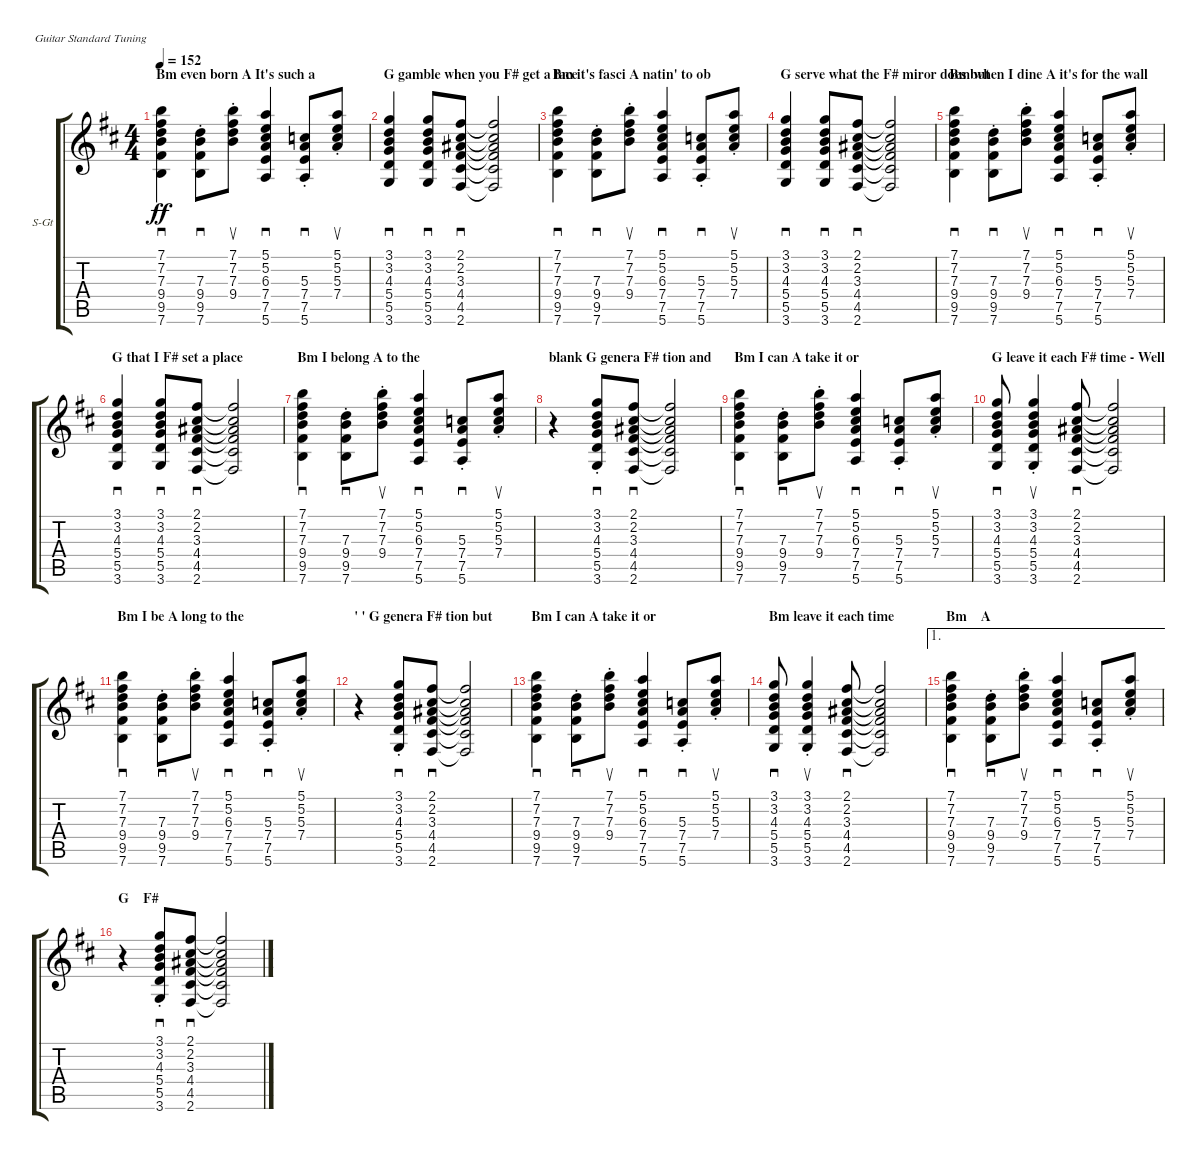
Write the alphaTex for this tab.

\bracketExtendMode groupsimilarinstruments
\firstSystemTrackNameOrientation horizontal
\otherSystemsTrackNameOrientation horizontal
\track ("Guitar - Ivan Julian" "S-Gt") {instrument acousticguitarsteel}
\staff {score tabs}
\tuning (E4 B3 G3 D3 A2 E2)
\ts (4 4)
\section ("" "Bm even born A It's such a ")
\tempo 152
\clef g2
\ks d
(7.6 9.5 9.4 7.3 7.2 7.1).4{sd dy ff} (7.6{st} 9.5{st} 9.4{st} 7.3{st}).8{sd} (9.4{st} 7.3{st} 7.2{st} 7.1{st}).8{su} (5.6 7.5 7.4 6.3 5.2 5.1).4{sd} (5.6{st} 7.5{st} 7.4{st} 5.3{st}).8{sd} (7.4{st} 5.3{st} 5.2{st} 5.1{st}).8{su} |
\section ("" "G gamble when you F# get a face")
(3.6 5.5 5.4 4.3 3.2 3.1).4{sd} (3.6 5.5 5.4 4.3 3.2 3.1).8{sd} (2.6 4.5 4.4 3.3 2.2 2.1).8{sd} (2.6{t} 4.5{t} 4.4{t} 3.3{t} 2.2{t} 2.1{t}).2 |
\section ("" "Bm it's fasci A natin' to ob")
(7.6 9.5 9.4 7.3 7.2 7.1).4{sd} (7.6{st} 9.5{st} 9.4{st} 7.3{st}).8{sd} (9.4{st} 7.3{st} 7.2{st} 7.1{st}).8{su} (5.6 7.5 7.4 6.3 5.2 5.1).4{sd} (5.6{st} 7.5{st} 7.4{st} 5.3{st}).8{sd} (7.4{st} 5.3{st} 5.2{st} 5.1{st}).8{su} |
\section ("" "G serve what the F# miror does but")
(3.6 5.5 5.4 4.3 3.2 3.1).4{sd} (3.6 5.5 5.4 4.3 3.2 3.1).8{sd} (2.6 4.5 4.4 3.3 2.2 2.1).8{sd} (2.6{t} 4.5{t} 4.4{t} 3.3{t} 2.2{t} 2.1{t}).2 |
\section ("" "Bm when I dine A it's for the wall")
(7.6 9.5 9.4 7.3 7.2 7.1).4{sd} (7.6{st} 9.5{st} 9.4{st} 7.3{st}).8{sd} (9.4{st} 7.3{st} 7.2{st} 7.1{st}).8{su} (5.6 7.5 7.4 6.3 5.2 5.1).4{sd} (5.6{st} 7.5{st} 7.4{st} 5.3{st}).8{sd} (7.4{st} 5.3{st} 5.2{st} 5.1{st}).8{su} |
\section ("" "G that I F# set a place")
(3.6 5.5 5.4 4.3 3.2 3.1).4{sd} (3.6 5.5 5.4 4.3 3.2 3.1).8{sd} (2.6 4.5 4.4 3.3 2.2 2.1).8{sd} (2.6{t} 4.5{t} 4.4{t} 3.3{t} 2.2{t} 2.1{t}).2 |
\section ("" "Bm I belong A to the")
(7.6 9.5 9.4 7.3 7.2 7.1).4{sd} (7.6{st} 9.5{st} 9.4{st} 7.3{st}).8{sd} (9.4{st} 7.3{st} 7.2{st} 7.1{st}).8{su} (5.6 7.5 7.4 6.3 5.2 5.1).4{sd} (5.6{st} 7.5{st} 7.4{st} 5.3{st}).8{sd} (7.4{st} 5.3{st} 5.2{st} 5.1{st}).8{su} |
\section ("" "blank G genera F# tion and")
r.4 (3.6{st} 5.5{st} 5.4{st} 4.3{st} 3.2{st} 3.1{st}).8{sd} (2.6 4.5 4.4 3.3 2.2 2.1).8{sd} (2.6{t} 4.5{t} 4.4{t} 3.3{t} 2.2{t} 2.1{t}).2 |
\section ("" "Bm I can A take it or")
(7.6 9.5 9.4 7.3 7.2 7.1).4{sd} (7.6{st} 9.5{st} 9.4{st} 7.3{st}).8{sd} (9.4{st} 7.3{st} 7.2{st} 7.1{st}).8{su} (5.6 7.5 7.4 6.3 5.2 5.1).4{sd} (5.6{st} 7.5{st} 7.4{st} 5.3{st}).8{sd} (7.4{st} 5.3{st} 5.2{st} 5.1{st}).8{su} |
\section ("" "G leave it each F# time - Well")
(3.6 5.5 5.4 4.3 3.2 3.1).8{sd} (3.6{st} 5.5{st} 5.4{st} 4.3{st} 3.2{st} 3.1{st}).4{su} (2.6 4.5 4.4 3.3 2.2 2.1).8{sd} (2.6{t} 4.5{t} 4.4{t} 3.3{t} 2.2{t} 2.1{t}).2 |
\section ("" "Bm I be A long to the")
(7.6 9.5 9.4 7.3 7.2 7.1).4{sd} (7.6{st} 9.5{st} 9.4{st} 7.3{st}).8{sd} (9.4{st} 7.3{st} 7.2{st} 7.1{st}).8{su} (5.6 7.5 7.4 6.3 5.2 5.1).4{sd} (5.6{st} 7.5{st} 7.4{st} 5.3{st}).8{sd} (7.4{st} 5.3{st} 5.2{st} 5.1{st}).8{su} |
\section ("" "' ' G genera F# tion but")
r.4 (3.6{st} 5.5{st} 5.4{st} 4.3{st} 3.2{st} 3.1{st}).8{sd} (2.6 4.5 4.4 3.3 2.2 2.1).8{sd} (2.6{t} 4.5{t} 4.4{t} 3.3{t} 2.2{t} 2.1{t}).2 |
\section ("" "Bm I can A take it or")
(7.6 9.5 9.4 7.3 7.2 7.1).4{sd} (7.6{st} 9.5{st} 9.4{st} 7.3{st}).8{sd} (9.4{st} 7.3{st} 7.2{st} 7.1{st}).8{su} (5.6 7.5 7.4 6.3 5.2 5.1).4{sd} (5.6{st} 7.5{st} 7.4{st} 5.3{st}).8{sd} (7.4{st} 5.3{st} 5.2{st} 5.1{st}).8{su} |
\section ("" "Bm leave it each time")
(3.6 5.5 5.4 4.3 3.2 3.1).8{sd} (3.6{st} 5.5{st} 5.4{st} 4.3{st} 3.2{st} 3.1{st}).4{su} (2.6 4.5 4.4 3.3 2.2 2.1).8{sd} (2.6{t} 4.5{t} 4.4{t} 3.3{t} 2.2{t} 2.1{t}).2 |
\ae 1
\section ("" "Bm    A")
(7.6 9.5 9.4 7.3 7.2 7.1).4{sd} (7.6{st} 9.5{st} 9.4{st} 7.3{st}).8{sd} (9.4{st} 7.3{st} 7.2{st} 7.1{st}).8{su} (5.6 7.5 7.4 6.3 5.2 5.1).4{sd} (5.6{st} 7.5{st} 7.4{st} 5.3{st}).8{sd} (7.4{st} 5.3{st} 5.2{st} 5.1{st}).8{su} |
\section ("" "G    F#")
r.4 (3.6{st} 5.5{st} 5.4{st} 4.3{st} 3.2{st} 3.1{st}).8{sd} (2.6 4.5 4.4 3.3 2.2 2.1).8{sd} (2.6{t} 4.5{t} 4.4{t} 3.3{t} 2.2{t} 2.1{t}).2
